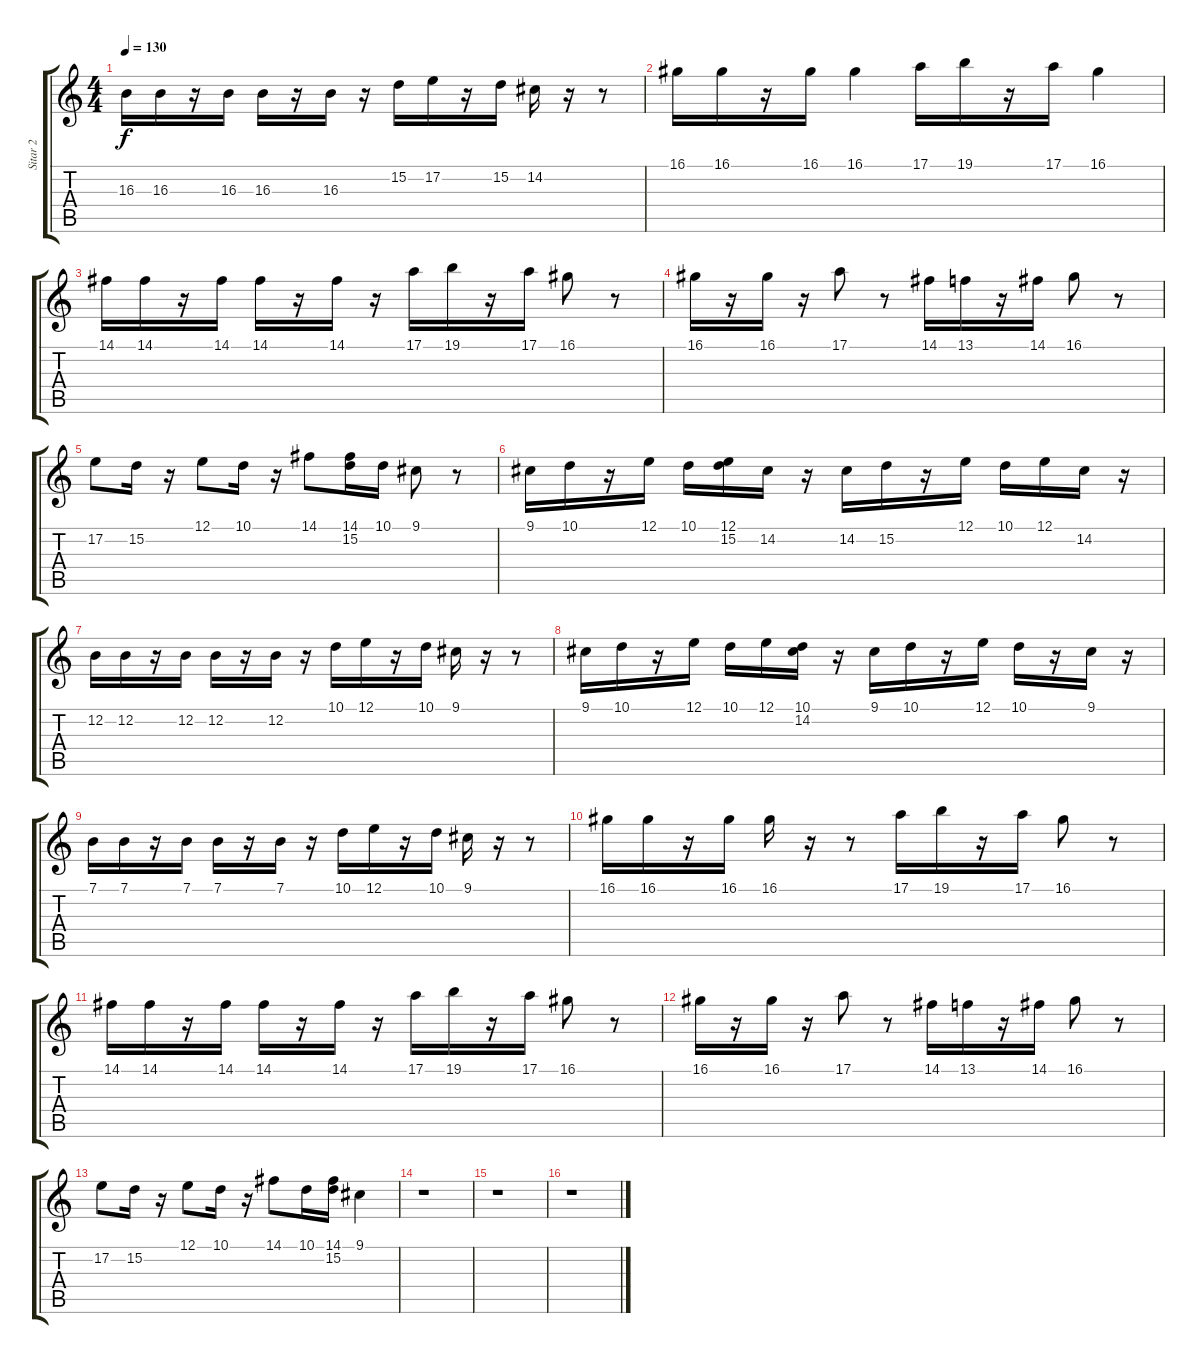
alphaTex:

\track ("Sitar 2" "Sitar 2") {instrument sitar}
\staff {score tabs}
\tuning (E4 B3 G3 D3 A2 E2) {hide}
\ts (4 4)
\tempo 130
\clef g2
\ks c
16.3.16{dy f} 16.3.16 r.16 16.3.16 16.3.16 r.16 16.3.16 r.16 15.2.16 17.2.16 r.16 15.2.16 14.2.16 r.16 r.8 |
16.1.16 16.1.16 r.16 16.1.16 16.1.4 17.1.16 19.1.16 r.16 17.1.16 16.1.4 |
14.1.16 14.1.16 r.16 14.1.16 14.1.16 r.16 14.1.16 r.16 17.1.16 19.1.16 r.16 17.1.16 16.1.8 r.8 |
16.1.16 r.16 16.1.16 r.16 17.1.8 r.8 14.1.16 13.1.16 r.16 14.1.16 16.1.8 r.8 |
17.2.8 15.2.16 r.16 12.1.8 10.1.16 r.16 14.1.8 (14.1 15.2).16 10.1.16 9.1.8 r.8 |
9.1.16 10.1.16 r.16 12.1.16 10.1.16 (12.1 15.2).16 14.2.16 r.16 14.2.16 15.2.16 r.16 12.1.16 10.1.16 12.1.16 14.2.16 r.16 |
12.2.16 12.2.16 r.16 12.2.16 12.2.16 r.16 12.2.16 r.16 10.1.16 12.1.16 r.16 10.1.16 9.1.16 r.16 r.8 |
9.1.16 10.1.16 r.16 12.1.16 10.1.16 12.1.16 (10.1 14.2).16 r.16 9.1.16 10.1.16 r.16 12.1.16 10.1.16 r.16 9.1.16 r.16 |
7.1.16 7.1.16 r.16 7.1.16 7.1.16 r.16 7.1.16 r.16 10.1.16 12.1.16 r.16 10.1.16 9.1.16 r.16 r.8 |
16.1.16 16.1.16 r.16 16.1.16 16.1.16 r.16 r.8 17.1.16 19.1.16 r.16 17.1.16 16.1.8 r.8 |
14.1.16 14.1.16 r.16 14.1.16 14.1.16 r.16 14.1.16 r.16 17.1.16 19.1.16 r.16 17.1.16 16.1.8 r.8 |
16.1.16 r.16 16.1.16 r.16 17.1.8 r.8 14.1.16 13.1.16 r.16 14.1.16 16.1.8 r.8 |
17.2.8 15.2.16 r.16 12.1.8 10.1.16 r.16 14.1.8 10.1.16 (14.1 15.2).16 9.1.4 |
r.1 |
r.1 |
r.1
